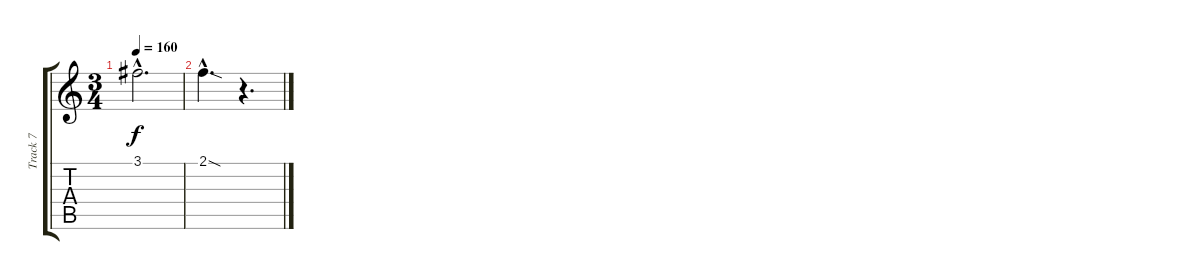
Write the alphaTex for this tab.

\track ("Track 7" "Track 7") {instrument overdrivenguitar}
\staff {score tabs}
\tuning (Eb4 Bb3 Gb3 Db3 Ab2 Eb2) {hide}
\ts (3 4)
\tempo 160
\clef g2
\ks c
3.1{hac t}.2{d dy f} |
2.1{sod hac}.4{d} r.4{d}
